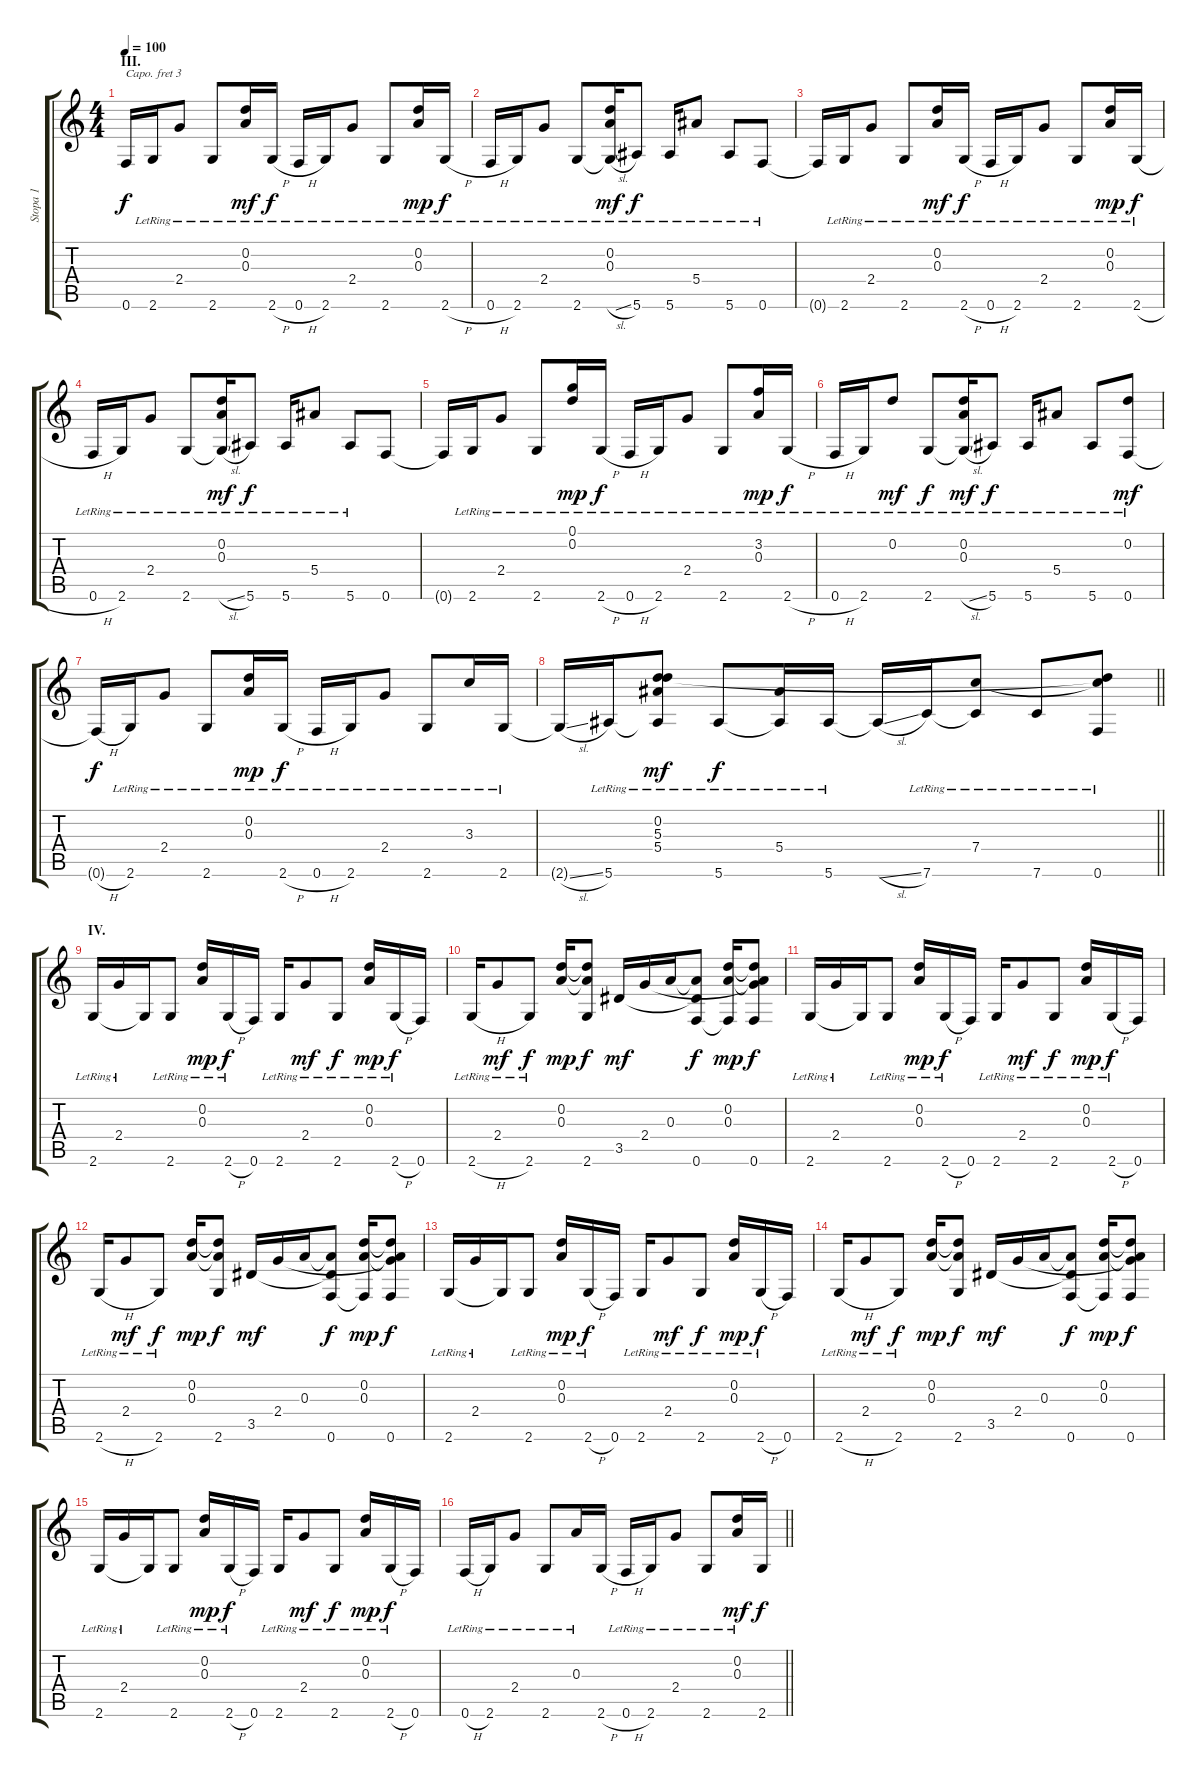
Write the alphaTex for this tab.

\track ("Stopa 1" "Stopa 1") {instrument acousticguitarnylon}
\staff {score tabs}
\capo 3
\tuning (E4 B3 Gb3 D3 A2 D2) {hide}
\ts (4 4)
\section ("" "III.")
\tempo 100
\clef g2
\ks c
0.6{t}.16{dy f} 2.6{lr}.16 2.4{lr}.8 2.6{lr}.8 (0.2{lr} 0.3{lr}).16{dy mf} 2.6{h lr}.16{dy f} 0.6{h lr}.16 2.6{lr}.16 2.4{lr}.8 2.6{lr}.8 (0.2{lr} 0.3{lr}).16{dy mp} 2.6{h lr}.16{dy f} |
0.6{h lr}.16 2.6{lr}.16 2.4{lr}.8 2.6{lr}.8 (0.2{lr} 0.3{lr} 2.6{sl t}).16{dy mf} 5.6{lr}.8{dy f} 5.6{lr}.16 5.4{lr}.8 5.6{lr}.8 0.6{lr}.8 |
0.6{t}.16 2.6{lr}.16 2.4{lr}.8 2.6{lr}.8 (0.2{lr} 0.3{lr}).16{dy mf} 2.6{h lr}.16{dy f} 0.6{h lr}.16 2.6{lr}.16 2.4{lr}.8 2.6{lr}.8 (0.2{lr} 0.3{lr}).16{dy mp} 2.6{h lr}.16{dy f} |
0.6{h lr}.16 2.6{lr}.16 2.4{lr}.8 2.6{lr}.8 (0.2{lr} 0.3{lr} 2.6{sl t}).16{dy mf} 5.6{lr}.8{dy f} 5.6{lr}.16 5.4{lr}.8 5.6{lr}.8 0.6.8 |
0.6{t}.16 2.6{lr}.16 2.4{lr}.8 2.6{lr}.8 (0.1{lr} 0.2{lr}).16{dy mp} 2.6{h lr}.16{dy f} 0.6{h lr}.16 2.6{lr}.16 2.4{lr}.8 2.6{lr}.8 (3.2{lr} 0.3{lr}).16{dy mp} 2.6{h lr}.16{dy f} |
0.6{h lr}.16 2.6{lr}.16 0.2{lr}.8{dy mf} 2.6{lr}.8{dy f} (0.2{lr} 0.3{lr} 2.6{sl t}).16{dy mf} 5.6{lr}.8{dy f} 5.6{lr}.16 5.4{lr}.8 5.6{lr}.8 (0.2{lr} 0.6).8{dy mf} |
0.6{h t}.16{dy f} 2.6{lr}.16 2.4{lr}.8 2.6{lr}.8 (0.2{lr} 0.3{lr}).16{dy mp} 2.6{h lr}.16{dy f} 0.6{h lr}.16 2.6{lr}.16 2.4{lr}.8 2.6{lr}.8 3.3{lr}.16 2.6{lr}.16 |
\barLineRight lightlight
2.6{sl t}.16 5.6{lr}.16 (0.2 5.3{lr} 5.4{lr} 5.6{t}).8{dy mf} 5.6{lr}.8{dy f} (5.4{lr} 5.6{t}).16 5.6{lr}.16 5.6{sl t}.16 7.6{lr}.16 (7.4{lr} 7.6{t}).8 7.6{lr}.8 (0.2{t} 7.4{t} 0.6{lr}).8 |
\section ("" "IV.")
2.6{lr}.16 2.4{lr}.16 2.6{t}.16 2.6{lr}.8 (0.2{lr} 0.3{lr}).16{dy mp} 2.6{h lr}.16{dy f} 0.6.16 2.6{lr}.16 2.4{lr}.8{dy mf} 2.6{lr}.8{dy f} (0.2{lr} 0.3{lr}).16{dy mp} 2.6{h lr}.16{dy f} 0.6.16 |
2.6{h lr}.16 2.4{lr}.8{dy mf} 2.6{lr}.8{dy f} (0.2 0.3).16{dy mp} (0.2{t} 0.3{t} 2.6).8{dy f} 3.5.16{dy mf} 2.4.16 0.3.16 (0.3{t} 3.5{t} 0.6).8{dy f} (0.2 0.3 0.6{t}).16{dy mp} (0.2{t} 0.3{t} 2.4{t} 0.6).8{dy f} |
2.6{lr}.16 2.4{lr}.16 2.6{t}.16 2.6{lr}.8 (0.2{lr} 0.3{lr}).16{dy mp} 2.6{h lr}.16{dy f} 0.6.16 2.6{lr}.16 2.4{lr}.8{dy mf} 2.6{lr}.8{dy f} (0.2{lr} 0.3{lr}).16{dy mp} 2.6{h lr}.16{dy f} 0.6.16 |
2.6{h lr}.16 2.4{lr}.8{dy mf} 2.6{lr}.8{dy f} (0.2 0.3).16{dy mp} (0.2{t} 0.3{t} 2.6).8{dy f} 3.5.16{dy mf} 2.4.16 0.3.16 (0.3{t} 3.5{t} 0.6).8{dy f} (0.2 0.3 0.6{t}).16{dy mp} (0.2{t} 0.3{t} 2.4{t} 0.6).8{dy f} |
2.6{lr}.16 2.4{lr}.16 2.6{t}.16 2.6{lr}.8 (0.2{lr} 0.3{lr}).16{dy mp} 2.6{h lr}.16{dy f} 0.6.16 2.6{lr}.16 2.4{lr}.8{dy mf} 2.6{lr}.8{dy f} (0.2{lr} 0.3{lr}).16{dy mp} 2.6{h lr}.16{dy f} 0.6.16 |
2.6{h lr}.16 2.4{lr}.8{dy mf} 2.6{lr}.8{dy f} (0.2 0.3).16{dy mp} (0.2{t} 0.3{t} 2.6).8{dy f} 3.5.16{dy mf} 2.4.16 0.3.16 (0.3{t} 3.5{t} 0.6).8{dy f} (0.2 0.3 0.6{t}).16{dy mp} (0.2{t} 0.3{t} 2.4{t} 0.6).8{dy f} |
2.6{lr}.16 2.4{lr}.16 2.6{t}.16 2.6{lr}.8 (0.2{lr} 0.3{lr}).16{dy mp} 2.6{h lr}.16{dy f} 0.6.16 2.6{lr}.16 2.4{lr}.8{dy mf} 2.6{lr}.8{dy f} (0.2{lr} 0.3{lr}).16{dy mp} 2.6{h lr}.16{dy f} 0.6.16 |
\barLineRight lightlight
0.6{h lr}.16 2.6{lr}.16 2.4{lr}.8 2.6{lr}.8 0.3{lr}.16 2.6{h}.16 0.6{h lr}.16 2.6{lr}.16 2.4{lr}.8 2.6{lr}.8 (0.2{lr} 0.3{lr}).16{dy mf} 2.6.16{dy f}
